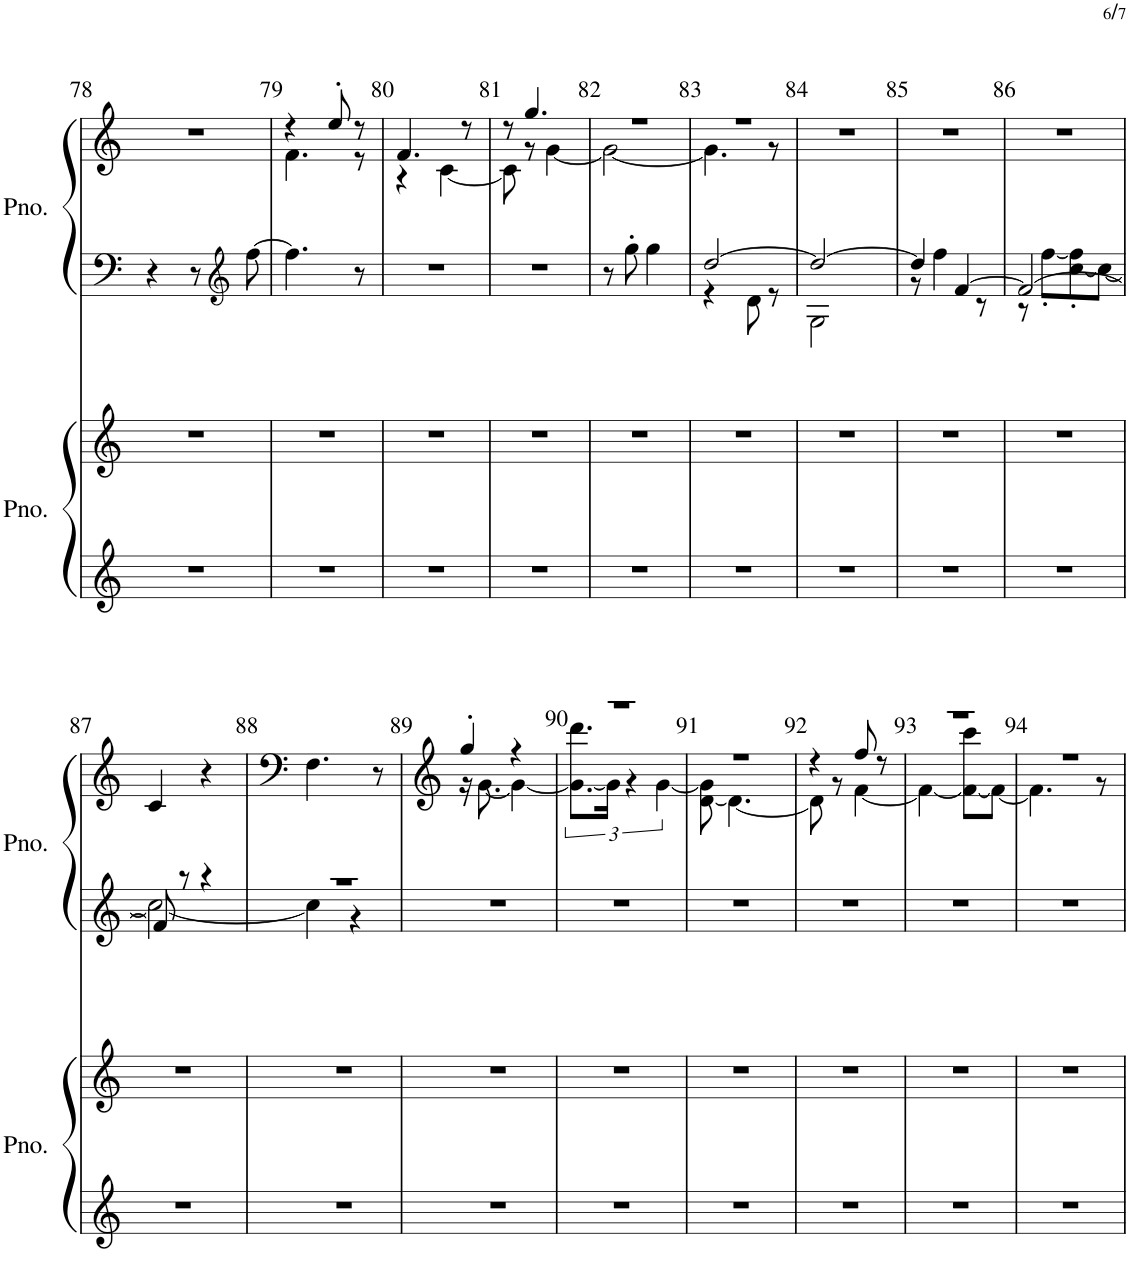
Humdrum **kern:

**kern	**kern	**kern	**kern
*part2	*part2	*part1	*part1
*staff4	*staff3	*staff2	*staff1
*I"ピアノ	*	*I"ピアノ	*
!!LO:PB:g=z
*clefG2	*clefG2	*clefF4	*clefG2
*k[]	*k[]	*k[]	*k[]
*M4/8	*M4/8	*M4/8	*M4/8
=78	=78	=78	=78
2r	2r	4r	2r
.	.	8r	.
*	*	*clefG2	*
.	.	[8ff\	.
=79	=79	=79	=79
*	*	*	*^
2r	2r	4.ff\]	4r	4.f\
.	.	.	8ee'/	.
.	.	8r	8r	8r
=80	=80	=80	=80	=80
2r	2r	2r	4.f/	4r
.	.	.	.	[4c\
.	.	.	8r	.
=81	=81	=81	=81	=81
2r	2r	2r	8r	8c\]
.	.	.	4.gg/	8r
.	.	.	.	[4g\
=82	=82	=82	=82	=82
2r	2r	8r	2r	2g\_
.	.	8gg'\	.	.
.	.	4gg\	.	.
=83	=83	=83	=83	=83
*	*	*^	*	*
2r	2r	[2dd/	4r	2r	4.g\]
.	.	.	8d\	.	.
.	.	.	8r	.	8r
*	*	*	*	*v	*v
=84	=84	=84	=84	=84
2r	2r	2dd/_	2G\	2r
=85	=85	=85	=85	=85
2r	2r	4dd/]	8r	2r
.	.	.	4ff\	.
.	.	[4f/	.	.
.	.	.	8r	.
=86	=86	=86	=86	=86
2r	2r	2f/_	8r	2r
.	.	.	[8ff'\L	.
.	.	.	[8cc\' 8ff\]'	.
.	.	.	8cc\J_	.
!!LO:LB:g=z
=87	=87	=87	=87	=87
2r	2r	8f/]	2cc\_	4c/
.	.	8r	.	.
.	.	4r	.	4r
=88	=88	=88	=88	=88
2r	2r	2r	4cc\]	4.F\
.	.	.	4r	.
.	.	.	.	8r
*	*	*v	*v	*
=89	=89	=89	=89
*	*	*	*^
2r	2r	2r	4gg'/	16r
.	.	.	.	[8.g\
.	.	.	4r	4g\_
=90	=90	=90	=90	=90
2r	2r	2r	2r	12.g\_ 12.ddd\L
.	.	.	.	24g\Jk]
.	.	.	.	6r
.	.	.	.	[6g\
=91	=91	=91	=91	=91
2r	2r	2r	2r	[8d\ 8g\]
.	.	.	.	4.d\_
=92	=92	=92	=92	=92
2r	2r	2r	4r	8d\]
.	.	.	.	8r
.	.	.	8ff/	[4f\
.	.	.	8r	.
=93	=93	=93	=93	=93
2r	2r	2r	2r	4f\_
.	.	.	.	8f\_ 8ccc\L
.	.	.	.	8f\J_
=94	=94	=94	=94	=94
2r	2r	2r	2r	4.f\]
.	.	.	.	8r
*	*	*	*v	*v
=	=	=	=
*-	*-	*-	*-
